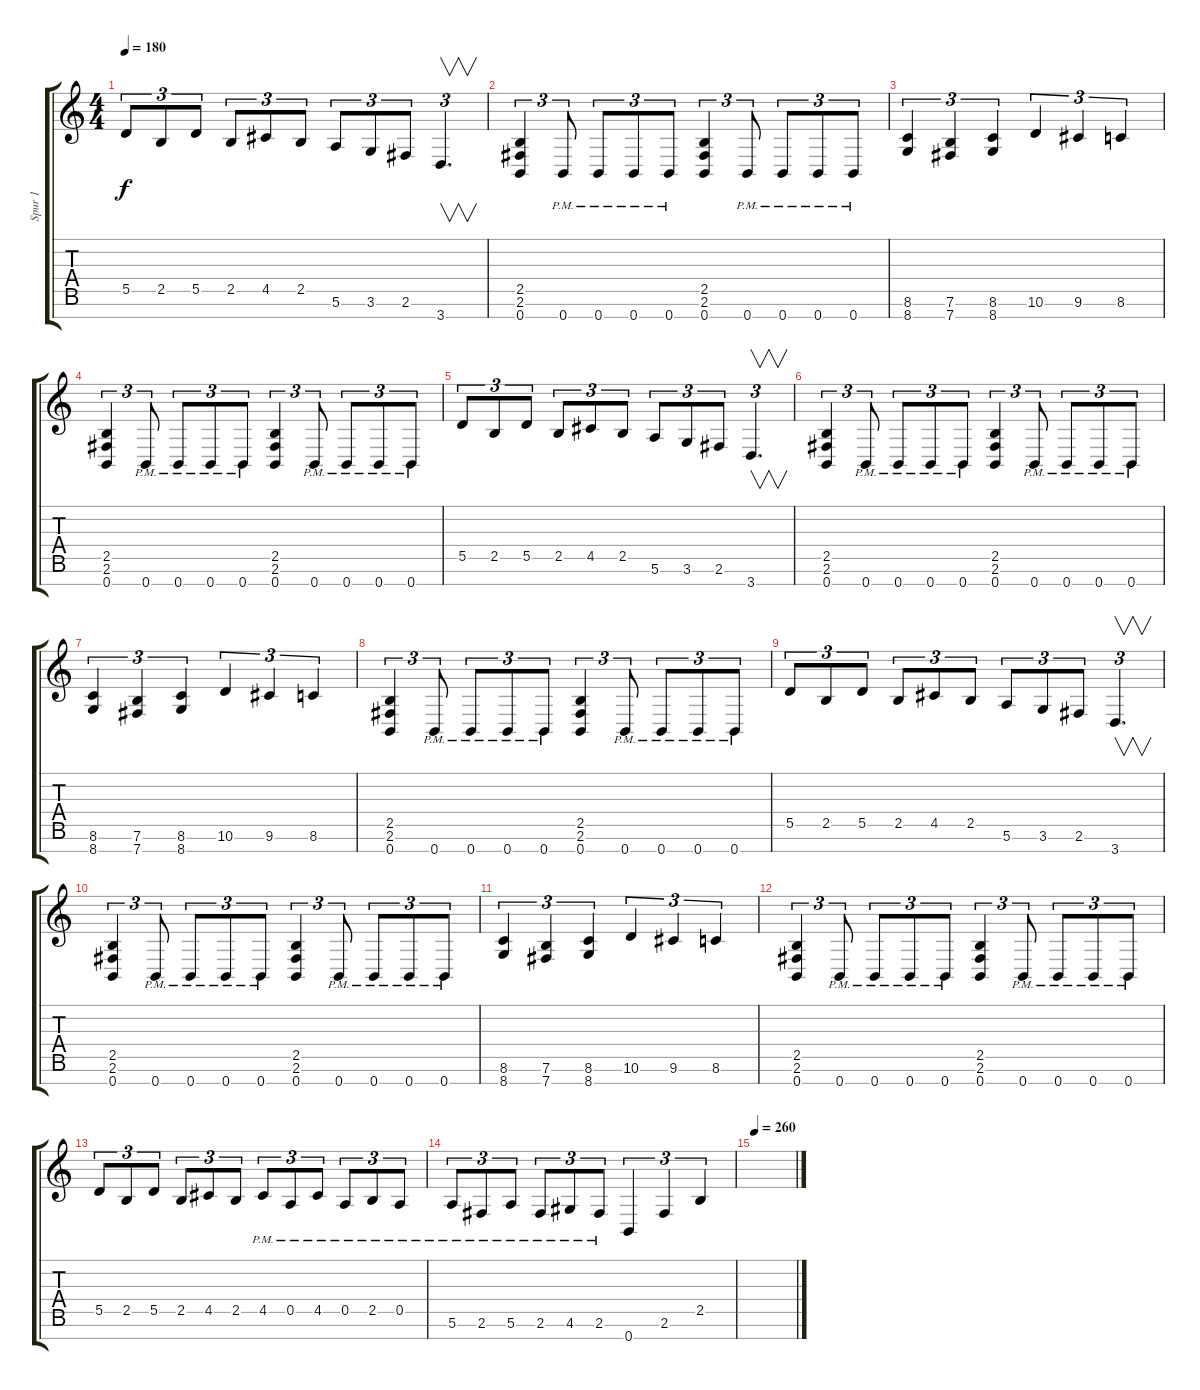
\track ("Spur 1" "Spur 1") {instrument distortionguitar}
\staff {score tabs}
\tuning (E4 B3 G3 D3 A2 E2 B1) {hide}
\ts (4 4)
\tempo 180
\clef g2
\ks c
5.5.8{tu (3 2) dy f} 2.5.8{tu (3 2)} 5.5.8{tu (3 2)} 2.5.8{tu (3 2)} 4.5.8{tu (3 2)} 2.5.8{tu (3 2)} 5.6.8{tu (3 2)} 3.6.8{tu (3 2)} 2.6.8{tu (3 2)} 3.7.4{v d tu (3 2)} |
(2.5 2.6 0.7).4{tu (3 2)} 0.7{pm}.8{tu (3 2)} 0.7{pm}.8{tu (3 2)} 0.7{pm}.8{tu (3 2)} 0.7{pm}.8{tu (3 2)} (2.5 2.6 0.7).4{tu (3 2)} 0.7{pm}.8{tu (3 2)} 0.7{pm}.8{tu (3 2)} 0.7{pm}.8{tu (3 2)} 0.7{pm}.8{tu (3 2)} |
(8.6 8.7).4{tu (3 2)} (7.6 7.7).4{tu (3 2)} (8.6 8.7).4{tu (3 2)} 10.6.4{tu (3 2)} 9.6.4{tu (3 2)} 8.6.4{tu (3 2)} |
(2.5 2.6 0.7).4{tu (3 2)} 0.7{pm}.8{tu (3 2)} 0.7{pm}.8{tu (3 2)} 0.7{pm}.8{tu (3 2)} 0.7{pm}.8{tu (3 2)} (2.5 2.6 0.7).4{tu (3 2)} 0.7{pm}.8{tu (3 2)} 0.7{pm}.8{tu (3 2)} 0.7{pm}.8{tu (3 2)} 0.7{pm}.8{tu (3 2)} |
5.5.8{tu (3 2)} 2.5.8{tu (3 2)} 5.5.8{tu (3 2)} 2.5.8{tu (3 2)} 4.5.8{tu (3 2)} 2.5.8{tu (3 2)} 5.6.8{tu (3 2)} 3.6.8{tu (3 2)} 2.6.8{tu (3 2)} 3.7.4{v d tu (3 2)} |
(2.5 2.6 0.7).4{tu (3 2)} 0.7{pm}.8{tu (3 2)} 0.7{pm}.8{tu (3 2)} 0.7{pm}.8{tu (3 2)} 0.7{pm}.8{tu (3 2)} (2.5 2.6 0.7).4{tu (3 2)} 0.7{pm}.8{tu (3 2)} 0.7{pm}.8{tu (3 2)} 0.7{pm}.8{tu (3 2)} 0.7{pm}.8{tu (3 2)} |
(8.6 8.7).4{tu (3 2)} (7.6 7.7).4{tu (3 2)} (8.6 8.7).4{tu (3 2)} 10.6.4{tu (3 2)} 9.6.4{tu (3 2)} 8.6.4{tu (3 2)} |
(2.5 2.6 0.7).4{tu (3 2)} 0.7{pm}.8{tu (3 2)} 0.7{pm}.8{tu (3 2)} 0.7{pm}.8{tu (3 2)} 0.7{pm}.8{tu (3 2)} (2.5 2.6 0.7).4{tu (3 2)} 0.7{pm}.8{tu (3 2)} 0.7{pm}.8{tu (3 2)} 0.7{pm}.8{tu (3 2)} 0.7{pm}.8{tu (3 2)} |
5.5.8{tu (3 2)} 2.5.8{tu (3 2)} 5.5.8{tu (3 2)} 2.5.8{tu (3 2)} 4.5.8{tu (3 2)} 2.5.8{tu (3 2)} 5.6.8{tu (3 2)} 3.6.8{tu (3 2)} 2.6.8{tu (3 2)} 3.7.4{v d tu (3 2)} |
(2.5 2.6 0.7).4{tu (3 2)} 0.7{pm}.8{tu (3 2)} 0.7{pm}.8{tu (3 2)} 0.7{pm}.8{tu (3 2)} 0.7{pm}.8{tu (3 2)} (2.5 2.6 0.7).4{tu (3 2)} 0.7{pm}.8{tu (3 2)} 0.7{pm}.8{tu (3 2)} 0.7{pm}.8{tu (3 2)} 0.7{pm}.8{tu (3 2)} |
(8.6 8.7).4{tu (3 2)} (7.6 7.7).4{tu (3 2)} (8.6 8.7).4{tu (3 2)} 10.6.4{tu (3 2)} 9.6.4{tu (3 2)} 8.6.4{tu (3 2)} |
(2.5 2.6 0.7).4{tu (3 2)} 0.7{pm}.8{tu (3 2)} 0.7{pm}.8{tu (3 2)} 0.7{pm}.8{tu (3 2)} 0.7{pm}.8{tu (3 2)} (2.5 2.6 0.7).4{tu (3 2)} 0.7{pm}.8{tu (3 2)} 0.7{pm}.8{tu (3 2)} 0.7{pm}.8{tu (3 2)} 0.7{pm}.8{tu (3 2)} |
5.5.8{tu (3 2)} 2.5.8{tu (3 2)} 5.5.8{tu (3 2)} 2.5.8{tu (3 2)} 4.5.8{tu (3 2)} 2.5.8{tu (3 2)} 4.5{pm}.8{tu (3 2)} 0.5{pm}.8{tu (3 2)} 4.5{pm}.8{tu (3 2)} 0.5{pm}.8{tu (3 2)} 2.5{pm}.8{tu (3 2)} 0.5{pm}.8{tu (3 2)} |
5.6{pm}.8{tu (3 2)} 2.6{pm}.8{tu (3 2)} 5.6{pm}.8{tu (3 2)} 2.6{pm}.8{tu (3 2)} 4.6{pm}.8{tu (3 2)} 2.6{pm}.8{tu (3 2)} 0.7.4{tu (3 2)} 2.6.4{tu (3 2)} 2.5.4{tu (3 2)} |
\tempo 260
